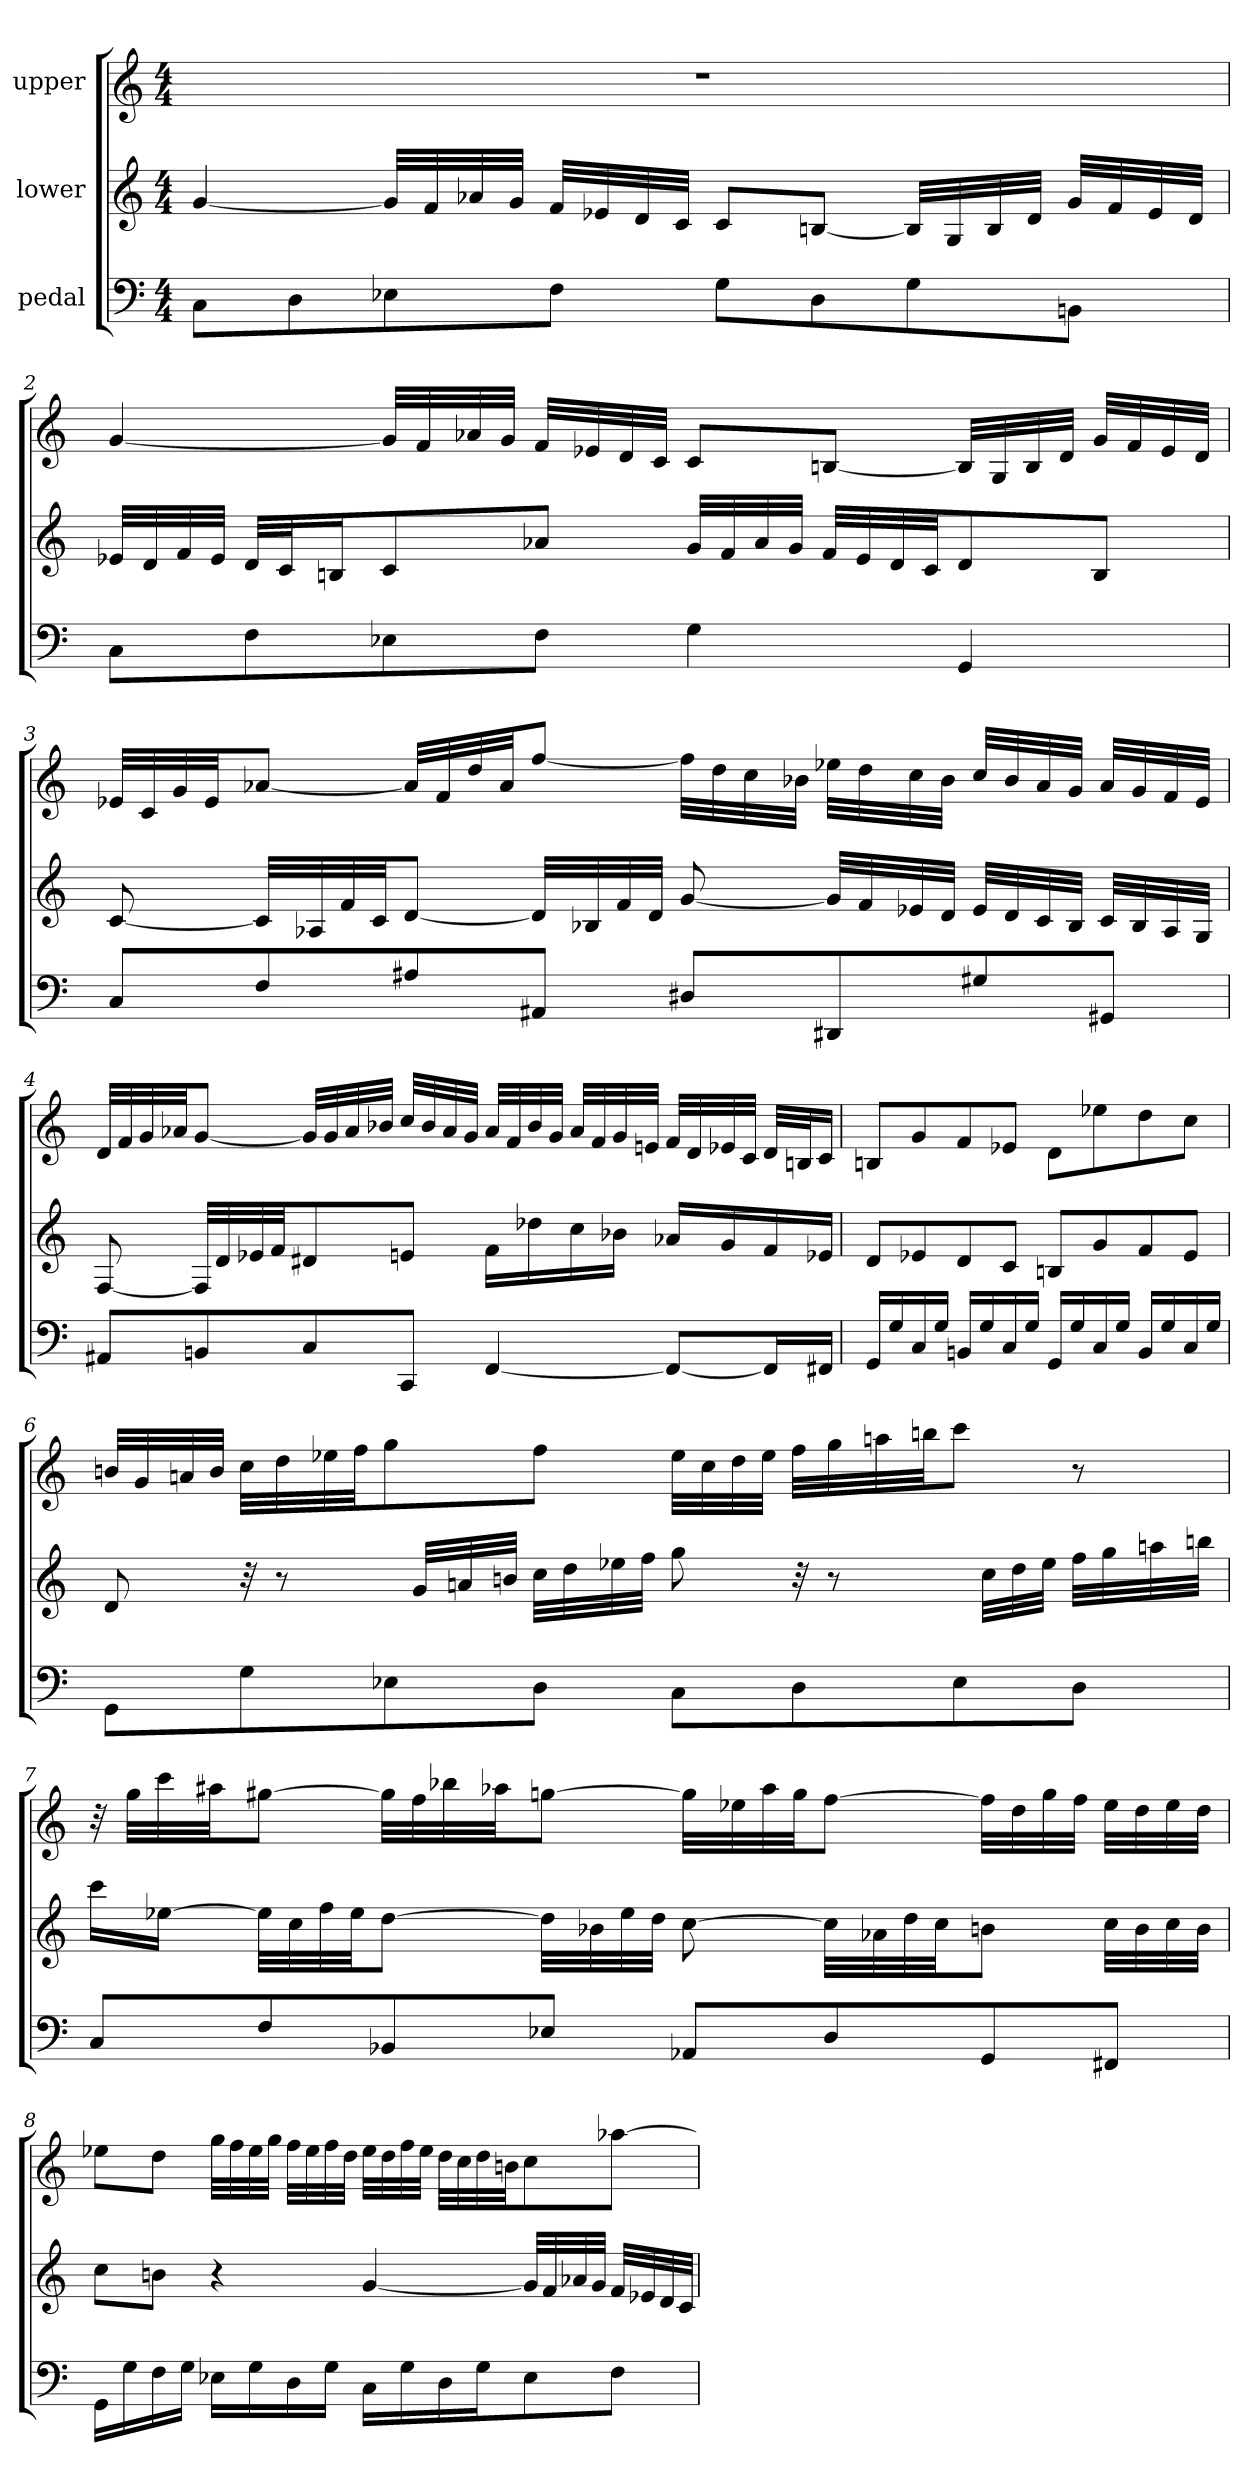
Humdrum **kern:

**kern	**kern	**kern
*part3	*part2	*part1
*staff3	*staff2	*staff1
*I"pedal	*I"lower	*I"upper
*clefF4	*clefG2	*clefG2
*M4/4	*M4/4	*M4/4
=1	=1	=1
8C\L	[4g/	1r
8D\	.	.
8E-\	32g/LLL]	.
.	32f/	.
.	32a-/	.
.	32g/JJJ	.
8F\J	32f/LLL	.
.	32e-/	.
.	32d/	.
.	32c/JJJ	.
8G\L	8c/L	.
8D\	[8Bn/J	.
8G\	32B/LLL]	.
.	32G/	.
.	32B/	.
.	32d/JJJ	.
8BBn\J	32g/LLL	.
.	32f/	.
.	32e-/	.
.	32d/JJJ	.
!!LO:LB:g=z
=2	=2	=2
8C\L	32e-/LLL	[4g/
.	32d/	.
.	32f/	.
.	32e-/JJJ	.
8F\	32d/LLL	.
.	32c/J	.
.	16Bn/J	.
8E-\	8c/	32g/LLL]
.	.	32f/
.	.	32a-/
.	.	32g/JJJ
8F\J	8a-/J	32f/LLL
.	.	32e-/
.	.	32d/
.	.	32c/JJJ
4G\	32g/LLL	8c/L
.	32f/	.
.	32a-/	.
.	32g/JJJ	.
.	32f/LLL	[8Bn/J
.	32e-/	.
.	32d/	.
.	32c/JJ	.
4GG/	8d/	32B/LLL]
.	.	32G/
.	.	32B/
.	.	32d/JJJ
.	8B/J	32g/LLL
.	.	32f/
.	.	32e-/
.	.	32d/JJJ
!!LO:LB:g=z
=3	=3	=3
8C/L	[8c/	32e-/LLL
.	.	32c/
.	.	32g/
.	.	32e-/JJ
8F/	32c/LLL]	[8a-/J
.	32A-/	.
.	32f/	.
.	32c/JJ	.
8A#/	[8d/J	32a-/LLL]
.	.	32f/
.	.	32dd/
.	.	32a-/JJ
8AA#/J	32d/LLL]	[8ff/J
.	32B-/	.
.	32f/	.
.	32d/JJJ	.
8D#/L	[8g/	32ff\LLL]
.	.	32dd\
.	.	32cc\
.	.	32b-\JJJ
8DD#/	32g/LLL]	32ee-\LLL
.	32f/	32dd\
.	32e-/	32cc\
.	32d/JJJ	32b-\JJJ
8G#/	32e-/LLL	32cc/LLL
.	32d/	32b-/
.	32c/	32a-/
.	32B-/JJJ	32g/JJJ
8GG#/J	32c/LLL	32a-/LLL
.	32B-/	32g/
.	32A-/	32f/
.	32G/JJJ	32e-/JJJ
!!LO:LB:g=z
=4	=4	=4
8AA#/L	[8F/	32d/LLL
.	.	32f/
.	.	32g/
.	.	32a-/JJ
8BBn/	32F/LLL]	[8g/J
.	32d/	.
.	32e-/	.
.	32f/JJ	.
8C/	8d#/	32g/LLL]
.	.	32g/
.	.	32a-/
.	.	32b-/JJJ
8CC/J	8en/J	32cc/LLL
.	.	32b-/
.	.	32a-/
.	.	32g/JJJ
[4FF/	16f\LL	32a-/LLL
.	.	32f/
.	16dd-\	32b-/
.	.	32g/JJJ
.	16cc\	32a-/LLL
.	.	32f/
.	16b-\JJ	32g/
.	.	32en/JJJ
8FF/L_	16a-/LL	32f/LLL
.	.	32d/
.	16g/	32e-/
.	.	32c/JJJ
16FF/L]	16f/	32d/LLL
.	.	32Bn/J
16FF#/JJ	16e-/JJ	16c/JJ
!!LO:PB:g=z
=5	=5	=5
16GG/LL	8d/L	8Bn/L
16G/	.	.
16C/	8e-/	8g/
16G/JJ	.	.
16BBn/LL	8d/	8f/
16G/	.	.
16C/	8c/J	8e-/J
16G/JJ	.	.
16GG/LL	8Bn/L	8d\L
16G/	.	.
16C/	8g/	8ee-\
16G/JJ	.	.
16BB/LL	8f/	8dd\
16G/	.	.
16C/	8e-/J	8cc\J
16G/JJ	.	.
!!LO:LB:g=z
=6	=6	=6
8GG\L	8d/	32bn/LLL
.	.	32g/
.	.	32an/
.	.	32b/JJJ
8G\	32r	32cc\LLL
.	8r	32dd\
.	.	32ee-\
.	.	32ff\JJ
8E-\	.	8gg\
.	32g/LLL	.
.	32an/	.
.	32bn/JJJ	.
8D\J	32cc\LLL	8ff\J
.	32dd\	.
.	32ee-\	.
.	32ff\JJJ	.
8C\L	8gg\	32ee-\LLL
.	.	32cc\
.	.	32dd\
.	.	32ee-\JJJ
8D\	32r	32ff\LLL
.	8r	32gg\
.	.	32aan\
.	.	32bbn\JJ
8E-\	.	8ccc\J
.	32cc\LLL	.
.	32dd\	.
.	32ee-\JJJ	.
8D\J	32ff\LLL	8r
.	32gg\	.
.	32aan\	.
.	32bbn\JJJ	.
!!LO:LB:g=z
=7	=7	=7
8C/L	16ccc\LL	32r
.	.	32gg\LLL
.	[16ee-\JJ	32ccc\
.	.	32aa#\JJ
8F/	32ee-\LLL]	[8gg#\J
.	32cc\	.
.	32ff\	.
.	32ee-\JJ	.
8BB-/	[8dd\J	32gg#\LLL]
.	.	32ff\
.	.	32bb-\
.	.	32aa-\JJ
8E-/J	32dd\LLL]	[8ggn\J
.	32b-\	.
.	32ee-\	.
.	32dd\JJJ	.
8AA-/L	[8cc\	32gg\LLL]
.	.	32ee-\
.	.	32aa-\
.	.	32gg\JJ
8D/	32cc\LLL]	[8ff\J
.	32a-\	.
.	32dd\	.
.	32cc\JJ	.
8GG/	8bn\J	32ff\LLL]
.	.	32dd\
.	.	32gg\
.	.	32ff\JJJ
8FF#/J	32cc\LLL	32ee-\LLL
.	32b\	32dd\
.	32cc\	32ee-\
.	32b\JJJ	32dd\JJJ
!!LO:LB:g=z
=8	=8	=8
16GG\LL	8cc\L	8ee-\L
16G\	.	.
16F\	8bn\J	8dd\J
16G\JJ	.	.
16E-\LL	4r	32gg\LLL
.	.	32ff\
16G\	.	32ee-\
.	.	32gg\JJJ
16D\	.	32ff\LLL
.	.	32ee-\
16G\JJ	.	32ff\
.	.	32dd\JJJ
16C\LL	[4g/	32ee-\LLL
.	.	32dd\
16G\	.	32ff\
.	.	32ee-\JJJ
16D\	.	32dd\LLL
.	.	32cc\
16G\J	.	32dd\
.	.	32bn\JJ
8E-\	32g/LLL]	8cc\
.	32f/	.
.	32a-/	.
.	32g/JJJ	.
8F\J	32f/LLL	[8aa-\J
.	32e-/	.
.	32d/	.
.	32c/JJJ	.
=	=	=
*-	*-	*-
